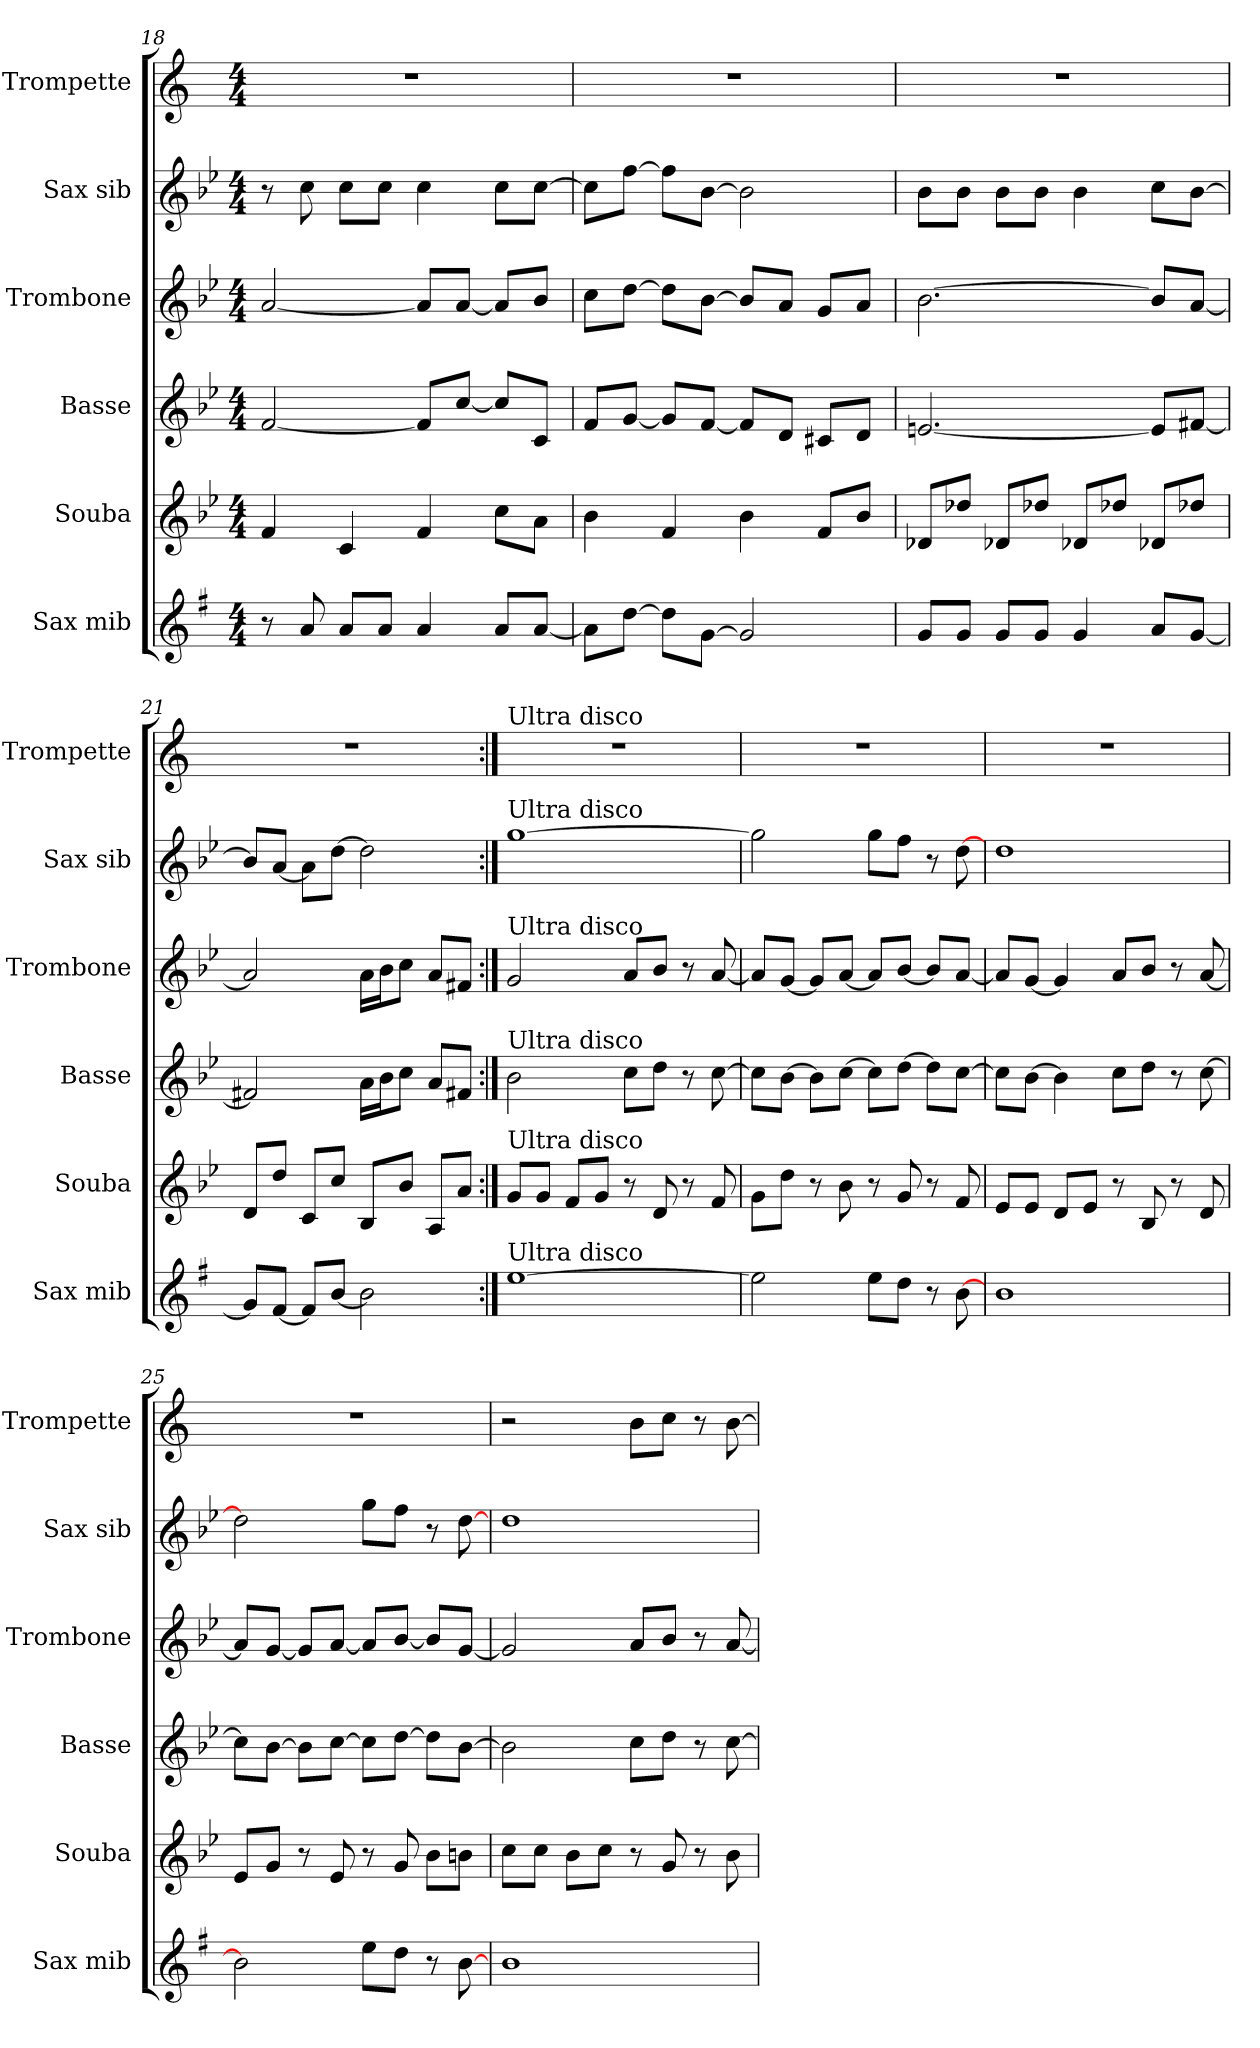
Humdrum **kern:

**kern	**kern	**kern	**kern	**kern	**kern
*part6	*part5	*part4	*part3	*part2	*part1
*staff6	*staff5	*staff4	*staff3	*staff2	*staff1
*I"Sax mib	*I"Souba	*I"Basse	*I"Trombone	*I"Sax sib	*I"Trompette
*I'Sax mib	*I'Souba	*I'Basse	*I'Trombone	*I'Sax sib	*I'Trompette
*clefG2	*clefG2	*clefG2	*clefG2	*clefG2	*clefG2
*ITrd5c9	*ITrd15c26	*ITrd8c14	*ITrd8c14	*ITrd8c14	*ITrd1c2
*k[b-e-]	*k[b-e-]	*k[b-e-]	*k[b-e-]	*k[b-e-]	*k[b-e-]
*M4/4	*M4/4	*M4/4	*M4/4	*M4/4	*M4/4
=18	=18	=18	=18	=18	=18
8r	4FF	[2F	[2A	8r	1r
8c	.	.	.	8c	.
8cL	4CC	.	.	8cL	.
8cJ	.	.	.	8cJ	.
4c	4FF	8FL]	8AL]	4c	.
.	.	[8cJ	[8AJ	.	.
8cL	8CL	8cL]	8AL]	8cL	.
[8cJ	8AAJ	8CJ	8B-J	[8cJ	.
=19	=19	=19	=19	=19	=19
8cL]	4BB-	8FL	8cL	8cL]	1r
[8fJ	.	[8GJ	[8dJ	[8fJ	.
8fL]	4FF	8GL]	8dL]	8fL]	.
[8B-J	.	[8FJ	[8B-J	[8B-J	.
2B-]	4BB-	8FL]	8B-L]	2B-]	.
.	.	8DJ	8AJ	.	.
.	8FFL	8C#XL	8GL	.	.
.	8BB-J	8DJ	8AJ	.	.
=20	=20	=20	=20	=20	=20
8B-L	8DD-XL	[2.En	[2.B-	8B-L	1r
8B-J	8D-XJ	.	.	8B-J	.
8B-L	8DD-XL	.	.	8B-L	.
8B-J	8D-XJ	.	.	8B-J	.
4B-	8DD-XL	.	.	4B-	.
.	8D-XJ	.	.	.	.
8cL	8DD-XL	8EL]	8B-L]	8cL	.
[8B-J	8D-XJ	[8F#XJ	[8AJ	[8B-J	.
=21	=21	=21	=21	=21	=21
8B-L]	8DDL	2F#X]	2A]	8B-L]	1r
[8AJ	8DJ	.	.	[8AJ	.
8AL]	8CCL	.	.	8AL]	.
[8dJ	8CJ	.	.	[8dJ	.
2d]	8BBB-L	16ALL	16ALL	2d]	.
.	.	16B-J	16B-J	.	.
.	8BB-J	8cJ	8cJ	.	.
.	8AAAL	8AL	8AL	.	.
.	8AAJ	8F#XJ	8F#XJ	.	.
=22:|!	=22:|!	=22:|!	=22:|!	=22:|!	=22:|!
!	!	!	!	!	!LO:TX:t=Ultra disco
!	!	!	!	!LO:TX:t=Ultra disco	!
!	!	!	!LO:TX:t=Ultra disco	!	!
!	!	!LO:TX:t=Ultra disco	!	!	!
!	!LO:TX:t=Ultra disco	!	!	!	!
!LO:TX:t=Ultra disco	!	!	!	!	!
[1g	8GGL	2B-	2G	[1g	1r
.	8GGJ	.	.	.	.
.	8FFL	.	.	.	.
.	8GGJ	.	.	.	.
.	8r	8cL	8AL	.	.
.	8DD	8dJ	8B-J	.	.
.	8r	8r	8r	.	.
.	8FF	[8c	[8A	.	.
=23	=23	=23	=23	=23	=23
2g]	8GGL	8cL]	8AL]	2g]	1r
.	8DJ	[8B-J	[8GJ	.	.
.	8r	8B-L]	8GL]	.	.
.	8BB-	[8cJ	[8AJ	.	.
8gL	8r	8cL]	8AL]	8gL	.
8fJ	8GG	[8dJ	[8B-J	8fJ	.
8r	8r	8dL]	8B-L]	8r	.
[8d	8FF	[8cJ	[8AJ	[8d	.
=24	=24	=24	=24	=24	=24
1d	8EE-L	8cL]	8AL]	1d	1r
.	8EE-J	[8B-J	[8GJ	.	.
.	8DDL	4B-]	4G]	.	.
.	8EE-J	.	.	.	.
.	8r	8cL	8AL	.	.
.	8BBB-	8dJ	8B-J	.	.
.	8r	8r	8r	.	.
.	8DD	[8c	[8A	.	.
=25	=25	=25	=25	=25	=25
2d]	8EE-L	8cL]	8AL]	2d]	1r
.	8GGJ	[8B-J	[8GJ	.	.
.	8r	8B-L]	8GL]	.	.
.	8EE-	[8cJ	[8AJ	.	.
8gL	8r	8cL]	8AL]	8gL	.
8fJ	8GG	[8dJ	[8B-J	8fJ	.
8r	8BB-L	8dL]	8B-L]	8r	.
[8d	8BBnJ	[8B-J	[8GJ	[8d	.
=26	=26	=26	=26	=26	=26
1d	8CL	2B-]	2G]	1d	2r
.	8CJ	.	.	.	.
.	8BB-L	.	.	.	.
.	8CJ	.	.	.	.
.	8r	8cL	8AL	.	8aL
.	8GG	8dJ	8B-J	.	8b-J
.	8r	8r	8r	.	8r
.	8BB-	[8c	[8A	.	[8a
=	=	=	=	=	=
*-	*-	*-	*-	*-	*-
